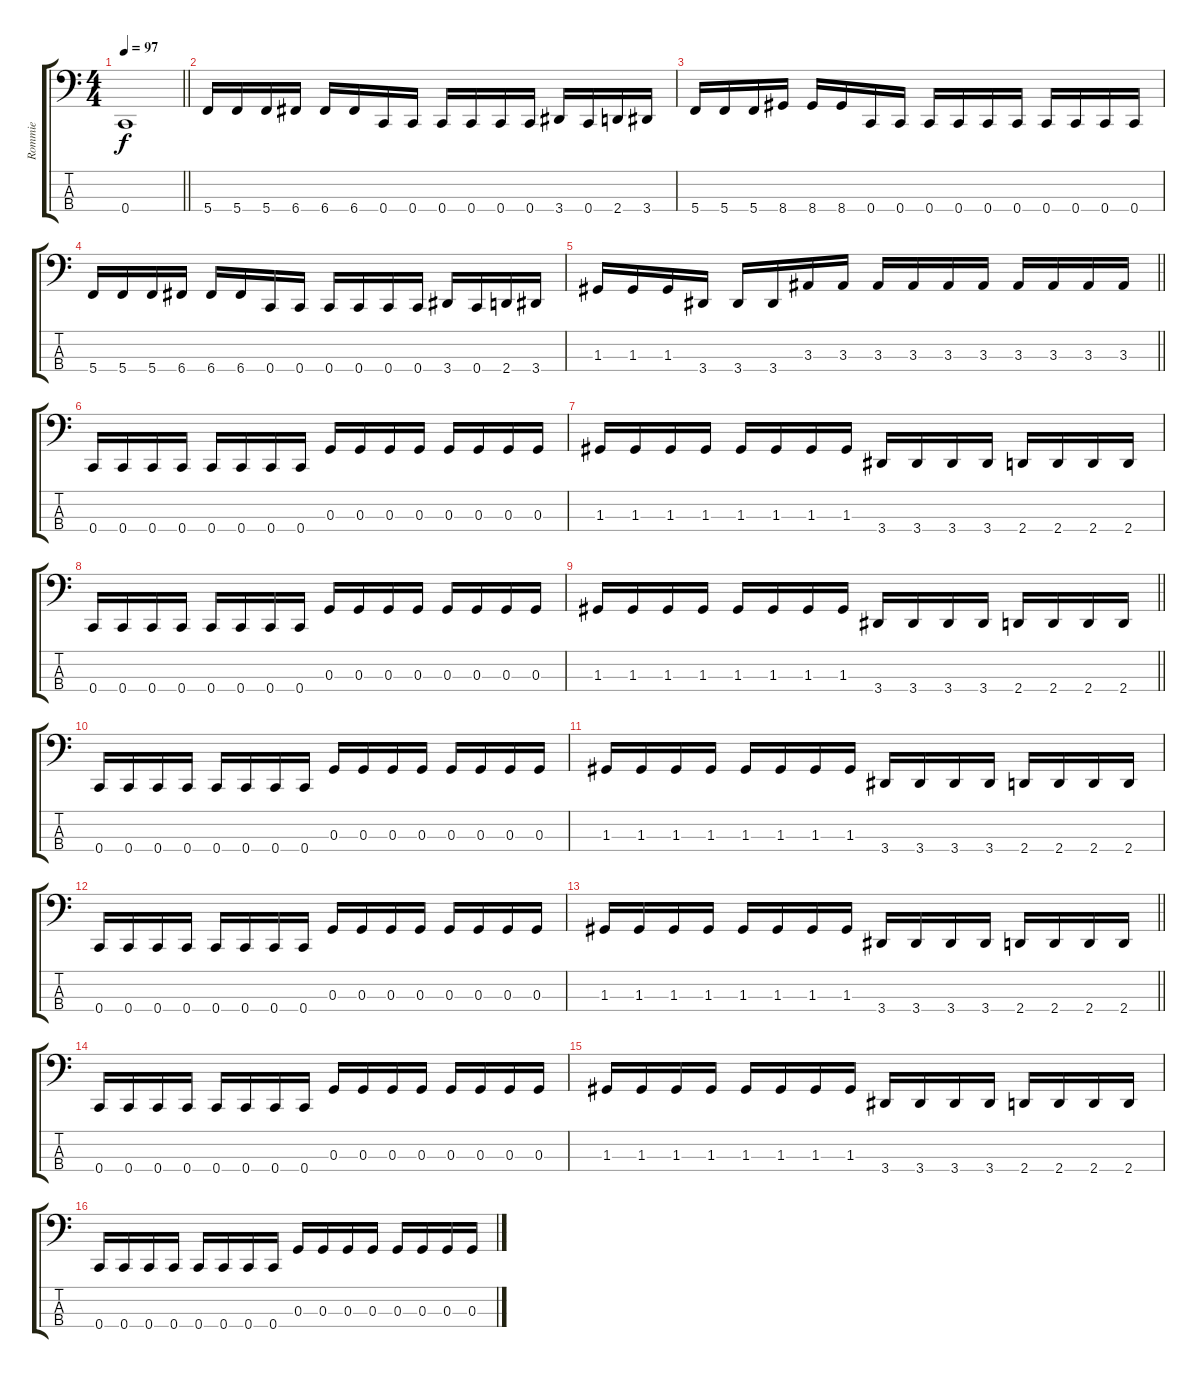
\track ("Rommie" "Rommie") {instrument electricbassfinger}
\staff {score tabs}
\tuning (F2 C2 G1 C1) {hide}
\ts (4 4)
\tempo 97
\clef f4
\barLineRight lightlight
\ks c
0.4{t}.1{dy f} |
5.4.16 5.4.16 5.4.16 6.4.16 6.4.16 6.4.16 0.4.16 0.4.16 0.4.16 0.4.16 0.4.16 0.4.16 3.4.16 0.4.16 2.4.16 3.4.16 |
5.4.16 5.4.16 5.4.16 8.4.16 8.4.16 8.4.16 0.4.16 0.4.16 0.4.16 0.4.16 0.4.16 0.4.16 0.4.16 0.4.16 0.4.16 0.4.16 |
5.4.16 5.4.16 5.4.16 6.4.16 6.4.16 6.4.16 0.4.16 0.4.16 0.4.16 0.4.16 0.4.16 0.4.16 3.4.16 0.4.16 2.4.16 3.4.16 |
\barLineRight lightlight
1.3.16 1.3.16 1.3.16 3.4.16 3.4.16 3.4.16 3.3.16 3.3.16 3.3.16 3.3.16 3.3.16 3.3.16 3.3.16 3.3.16 3.3.16 3.3.16 |
0.4.16 0.4.16 0.4.16 0.4.16 0.4.16 0.4.16 0.4.16 0.4.16 0.3.16 0.3.16 0.3.16 0.3.16 0.3.16 0.3.16 0.3.16 0.3.16 |
1.3.16 1.3.16 1.3.16 1.3.16 1.3.16 1.3.16 1.3.16 1.3.16 3.4.16 3.4.16 3.4.16 3.4.16 2.4.16 2.4.16 2.4.16 2.4.16 |
0.4.16 0.4.16 0.4.16 0.4.16 0.4.16 0.4.16 0.4.16 0.4.16 0.3.16 0.3.16 0.3.16 0.3.16 0.3.16 0.3.16 0.3.16 0.3.16 |
\barLineRight lightlight
1.3.16 1.3.16 1.3.16 1.3.16 1.3.16 1.3.16 1.3.16 1.3.16 3.4.16 3.4.16 3.4.16 3.4.16 2.4.16 2.4.16 2.4.16 2.4.16 |
0.4.16 0.4.16 0.4.16 0.4.16 0.4.16 0.4.16 0.4.16 0.4.16 0.3.16 0.3.16 0.3.16 0.3.16 0.3.16 0.3.16 0.3.16 0.3.16 |
1.3.16 1.3.16 1.3.16 1.3.16 1.3.16 1.3.16 1.3.16 1.3.16 3.4.16 3.4.16 3.4.16 3.4.16 2.4.16 2.4.16 2.4.16 2.4.16 |
0.4.16 0.4.16 0.4.16 0.4.16 0.4.16 0.4.16 0.4.16 0.4.16 0.3.16 0.3.16 0.3.16 0.3.16 0.3.16 0.3.16 0.3.16 0.3.16 |
\barLineRight lightlight
1.3.16 1.3.16 1.3.16 1.3.16 1.3.16 1.3.16 1.3.16 1.3.16 3.4.16 3.4.16 3.4.16 3.4.16 2.4.16 2.4.16 2.4.16 2.4.16 |
0.4.16 0.4.16 0.4.16 0.4.16 0.4.16 0.4.16 0.4.16 0.4.16 0.3.16 0.3.16 0.3.16 0.3.16 0.3.16 0.3.16 0.3.16 0.3.16 |
1.3.16 1.3.16 1.3.16 1.3.16 1.3.16 1.3.16 1.3.16 1.3.16 3.4.16 3.4.16 3.4.16 3.4.16 2.4.16 2.4.16 2.4.16 2.4.16 |
0.4.16 0.4.16 0.4.16 0.4.16 0.4.16 0.4.16 0.4.16 0.4.16 0.3.16 0.3.16 0.3.16 0.3.16 0.3.16 0.3.16 0.3.16 0.3.16
